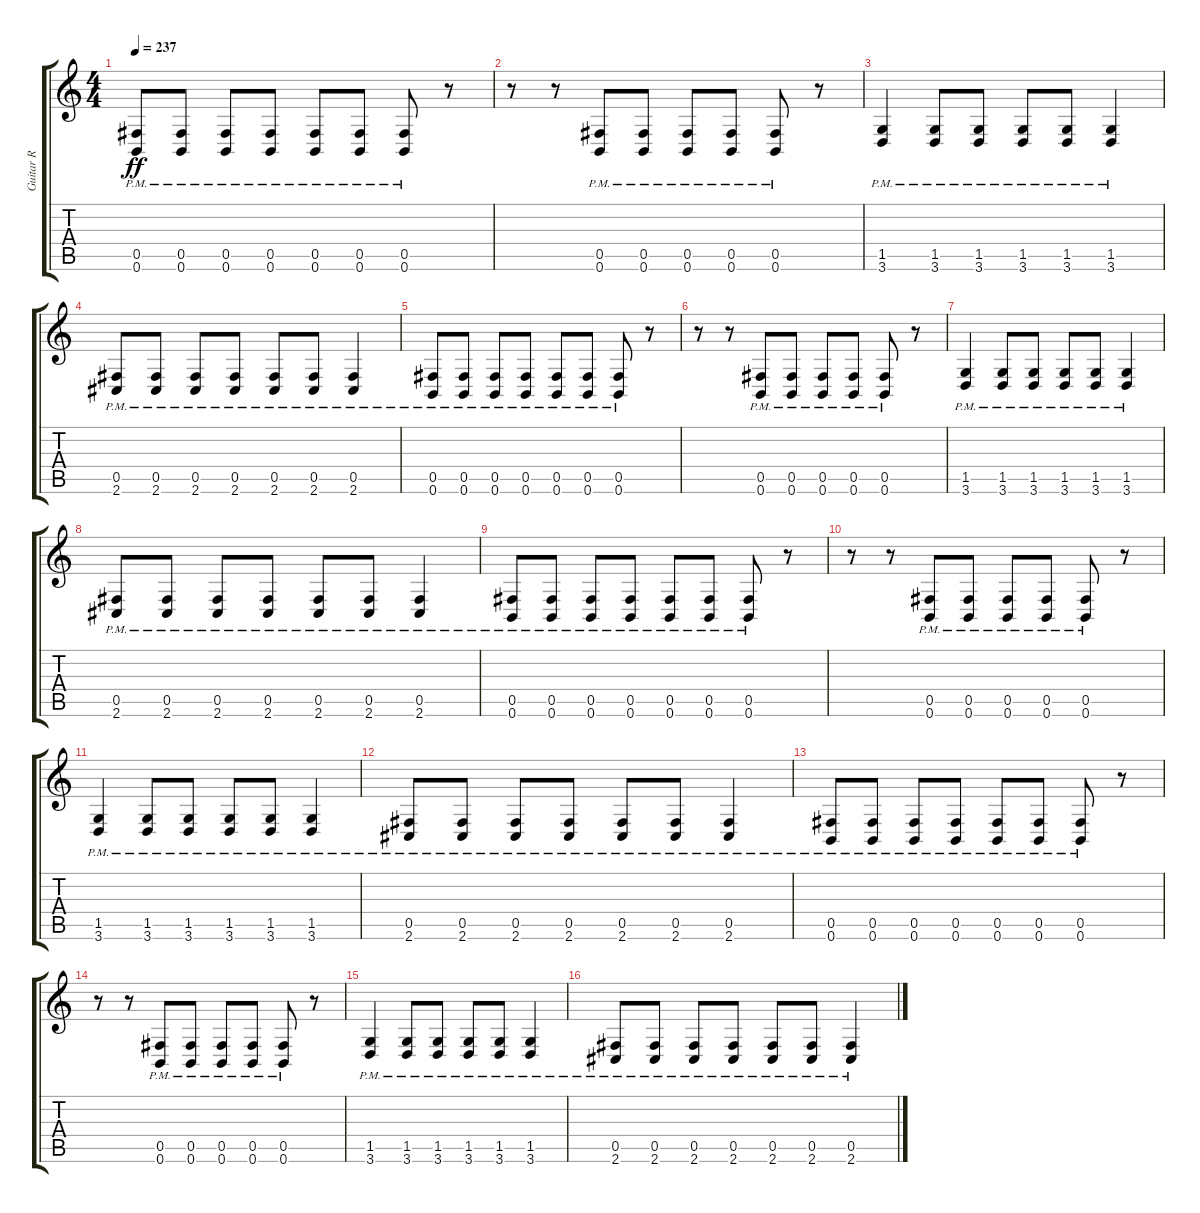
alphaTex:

\track ("Guitar R" "Guitar R") {instrument distortionguitar}
\staff {score tabs}
\tuning (Db4 Ab3 E3 B2 Gb2 B1) {hide}
\ts (4 4)
\tempo 237
\clef g2
\ks c
(0.5{pm} 0.6{pm}).8{dy ff} (0.5{pm} 0.6{pm}).8 (0.5{pm} 0.6{pm}).8 (0.5{pm} 0.6{pm}).8 (0.5{pm} 0.6{pm}).8 (0.5{pm} 0.6{pm}).8 (0.5{pm} 0.6{pm}).8 r.8 |
r.8 r.8 (0.5{pm} 0.6{pm}).8 (0.5{pm} 0.6{pm}).8 (0.5{pm} 0.6{pm}).8 (0.5{pm} 0.6{pm}).8 (0.5{pm} 0.6{pm}).8 r.8 |
(1.5{pm} 3.6{pm}).4 (1.5{pm} 3.6{pm}).8 (1.5{pm} 3.6{pm}).8 (1.5{pm} 3.6{pm}).8 (1.5{pm} 3.6{pm}).8 (1.5{pm} 3.6{pm}).4 |
(0.5{pm} 2.6{pm}).8 (0.5{pm} 2.6{pm}).8 (0.5{pm} 2.6{pm}).8 (0.5{pm} 2.6{pm}).8 (0.5{pm} 2.6{pm}).8 (0.5{pm} 2.6{pm}).8 (0.5{pm} 2.6{pm}).4 |
(0.5{pm} 0.6{pm}).8 (0.5{pm} 0.6{pm}).8 (0.5{pm} 0.6{pm}).8 (0.5{pm} 0.6{pm}).8 (0.5{pm} 0.6{pm}).8 (0.5{pm} 0.6{pm}).8 (0.5{pm} 0.6{pm}).8 r.8 |
r.8 r.8 (0.5{pm} 0.6{pm}).8 (0.5{pm} 0.6{pm}).8 (0.5{pm} 0.6{pm}).8 (0.5{pm} 0.6{pm}).8 (0.5{pm} 0.6{pm}).8 r.8 |
(1.5{pm} 3.6{pm}).4 (1.5{pm} 3.6{pm}).8 (1.5{pm} 3.6{pm}).8 (1.5{pm} 3.6{pm}).8 (1.5{pm} 3.6{pm}).8 (1.5{pm} 3.6{pm}).4 |
(0.5{pm} 2.6{pm}).8 (0.5{pm} 2.6{pm}).8 (0.5{pm} 2.6{pm}).8 (0.5{pm} 2.6{pm}).8 (0.5{pm} 2.6{pm}).8 (0.5{pm} 2.6{pm}).8 (0.5{pm} 2.6{pm}).4 |
(0.5{pm} 0.6{pm}).8 (0.5{pm} 0.6{pm}).8 (0.5{pm} 0.6{pm}).8 (0.5{pm} 0.6{pm}).8 (0.5{pm} 0.6{pm}).8 (0.5{pm} 0.6{pm}).8 (0.5{pm} 0.6{pm}).8 r.8 |
r.8 r.8 (0.5{pm} 0.6{pm}).8 (0.5{pm} 0.6{pm}).8 (0.5{pm} 0.6{pm}).8 (0.5{pm} 0.6{pm}).8 (0.5{pm} 0.6{pm}).8 r.8 |
(1.5{pm} 3.6{pm}).4 (1.5{pm} 3.6{pm}).8 (1.5{pm} 3.6{pm}).8 (1.5{pm} 3.6{pm}).8 (1.5{pm} 3.6{pm}).8 (1.5{pm} 3.6{pm}).4 |
(0.5{pm} 2.6{pm}).8 (0.5{pm} 2.6{pm}).8 (0.5{pm} 2.6{pm}).8 (0.5{pm} 2.6{pm}).8 (0.5{pm} 2.6{pm}).8 (0.5{pm} 2.6{pm}).8 (0.5{pm} 2.6{pm}).4 |
(0.5{pm} 0.6{pm}).8 (0.5{pm} 0.6{pm}).8 (0.5{pm} 0.6{pm}).8 (0.5{pm} 0.6{pm}).8 (0.5{pm} 0.6{pm}).8 (0.5{pm} 0.6{pm}).8 (0.5{pm} 0.6{pm}).8 r.8 |
r.8 r.8 (0.5{pm} 0.6{pm}).8 (0.5{pm} 0.6{pm}).8 (0.5{pm} 0.6{pm}).8 (0.5{pm} 0.6{pm}).8 (0.5{pm} 0.6{pm}).8 r.8 |
(1.5{pm} 3.6{pm}).4 (1.5{pm} 3.6{pm}).8 (1.5{pm} 3.6{pm}).8 (1.5{pm} 3.6{pm}).8 (1.5{pm} 3.6{pm}).8 (1.5{pm} 3.6{pm}).4 |
(0.5{pm} 2.6{pm}).8 (0.5{pm} 2.6{pm}).8 (0.5{pm} 2.6{pm}).8 (0.5{pm} 2.6{pm}).8 (0.5{pm} 2.6{pm}).8 (0.5{pm} 2.6{pm}).8 (0.5{pm} 2.6{pm}).4
